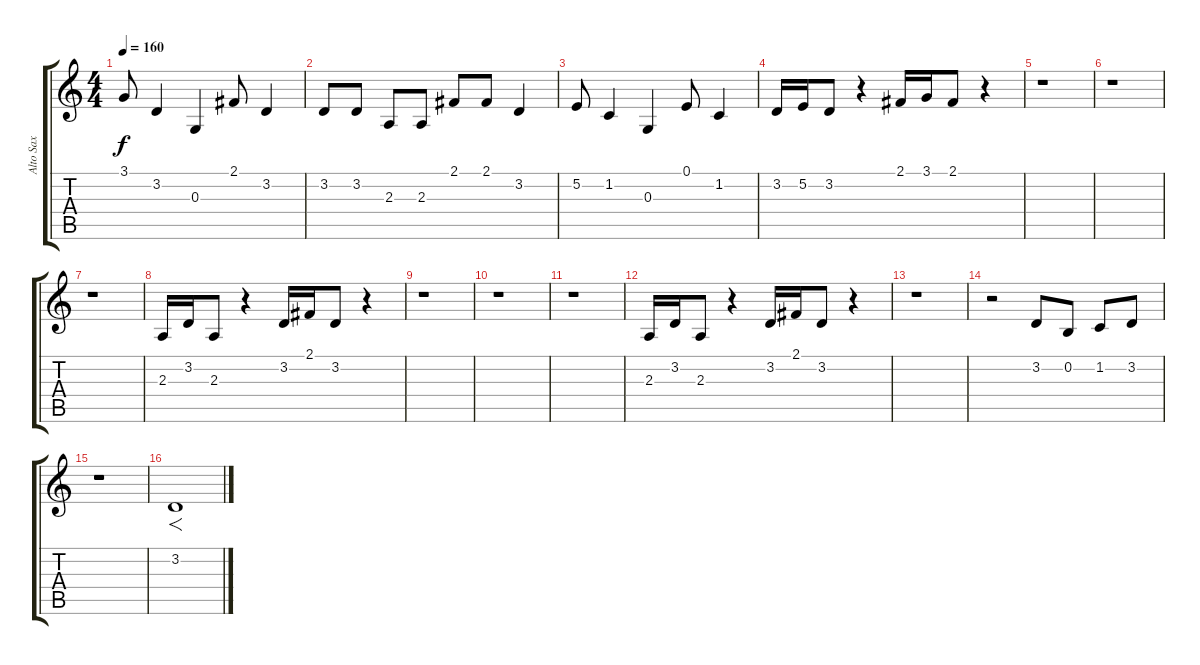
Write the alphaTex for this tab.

\track ("Alto Sax" "Alto Sax") {instrument altosax}
\staff {score tabs}
\tuning (E4 B3 G3 D3 A2 E2) {hide}
\ts (4 4)
\tempo 160
\clef g2
\ks c
3.1.8{dy f} 3.2.4 0.3.4 2.1.8 3.2.4 |
3.2.8 3.2.8 2.3.8 2.3.8 2.1.8 2.1.8 3.2.4 |
5.2.8 1.2.4 0.3.4 0.1.8 1.2.4 |
3.2.16 5.2.16 3.2.8 r.4 2.1.16 3.1.16 2.1.8 r.4 |
r.1 |
r.1 |
r.1 |
2.3.16 3.2.16 2.3.8 r.4 3.2.16 2.1.16 3.2.8 r.4 |
r.1 |
r.1 |
r.1 |
2.3.16 3.2.16 2.3.8 r.4 3.2.16 2.1.16 3.2.8 r.4 |
r.1 |
r.2 3.2.8 0.2.8 1.2.8 3.2.8 |
r.1 |
3.2.1{f}
